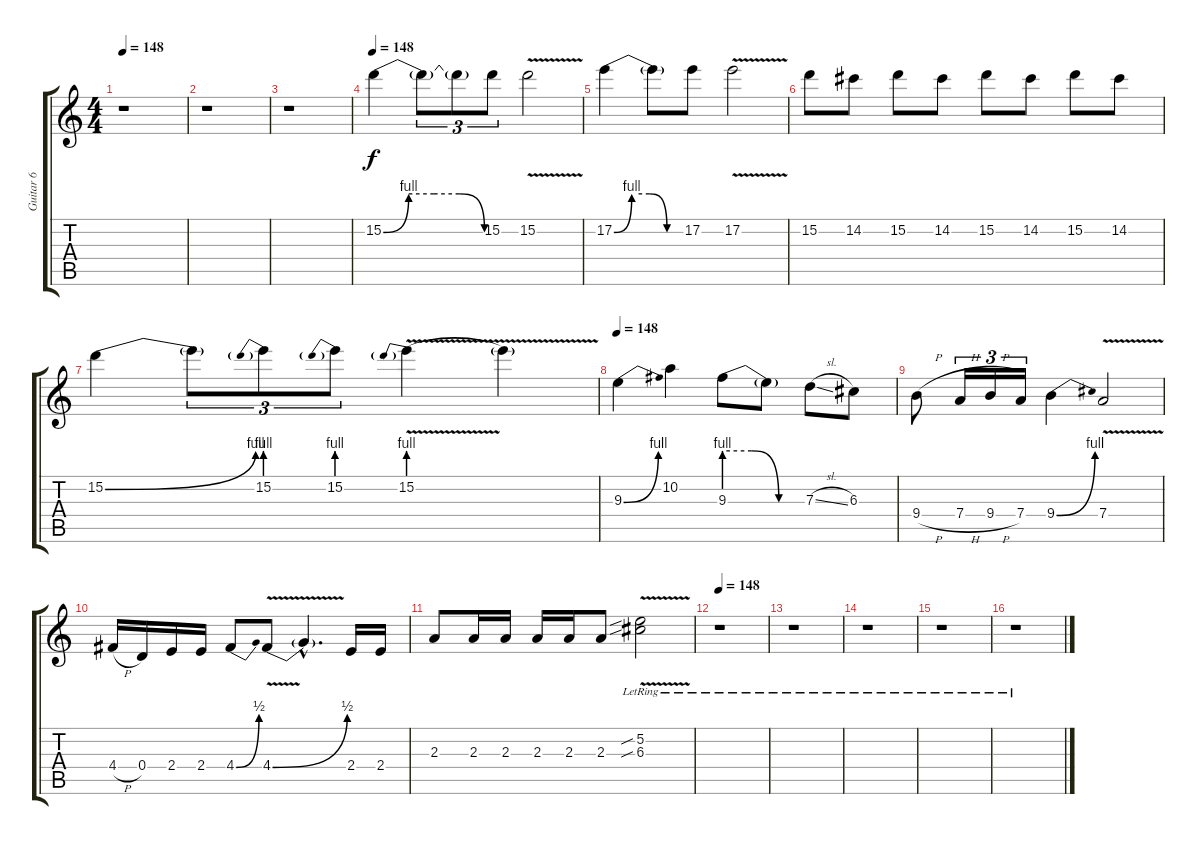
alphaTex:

\track ("Guitar 6" "Guitar 6") {instrument distortionguitar}
\staff {score tabs}
\tuning (E4 B3 G3 D3 A2 E2) {hide}
\ts (4 4)
\tempo 148
\clef g2
\ks c
r.1{dy f} |
r.1 |
r.1 |
\tempo 148
15.2{be (custom 0 0 15 4 30 4 45 4 60 0)}.4 15.2{t}.8{tu (3 2)} 15.2{t}.8{tu (3 2)} 15.2.8{tu (3 2)} 15.2{v}.2 |
17.2{be (custom 0 0 15 4 30 4 45 0 60 0)}.4 17.2{t}.8 17.2.8 17.2{v}.2 |
15.2.8 14.2.8 15.2.8 14.2.8 15.2.8 14.2.8 15.2.8 14.2.8 |
15.2{be (bend 0 0 60 4)}.4 15.2{t}.8{tu (3 2)} 15.2{be (prebend 0 4 60 4)}.8{tu (3 2)} 15.2{be (prebend 0 4 60 4)}.8{tu (3 2)} 15.2{be (prebend 0 4 60 4) v}.4 15.2{t}.4 |
\tempo 148
9.3{be (bend 0 0 60 4)}.4 10.2.4 9.3{be (custom 0 4 20 4 40 0 60 0)}.8 9.3{t}.8 7.3{sl}.8 6.3.8 |
9.4{h}.8 7.4{h}.16{tu (3 2)} 9.4{h}.16{tu (3 2)} 7.4.16{tu (3 2)} 9.4{be (bend 0 0 60 4)}.4 7.4{v}.2 |
4.4{h}.16 0.4.16 2.4.16 2.4.16 4.4{be (bend 0 0 60 2)}.8 4.4{be (bend 0 0 60 2) v}.8 4.4{hac t}.4{d} 2.4.16 2.4.16 |
2.3.8 2.3.16 2.3.16 2.3.16 2.3.16 2.3.8 (5.2{v sib lr} 6.3{v sib lr}).2 |
\tempo 148
r.1{volume 8} |
r.1 |
r.1 |
r.1 |
r.1
